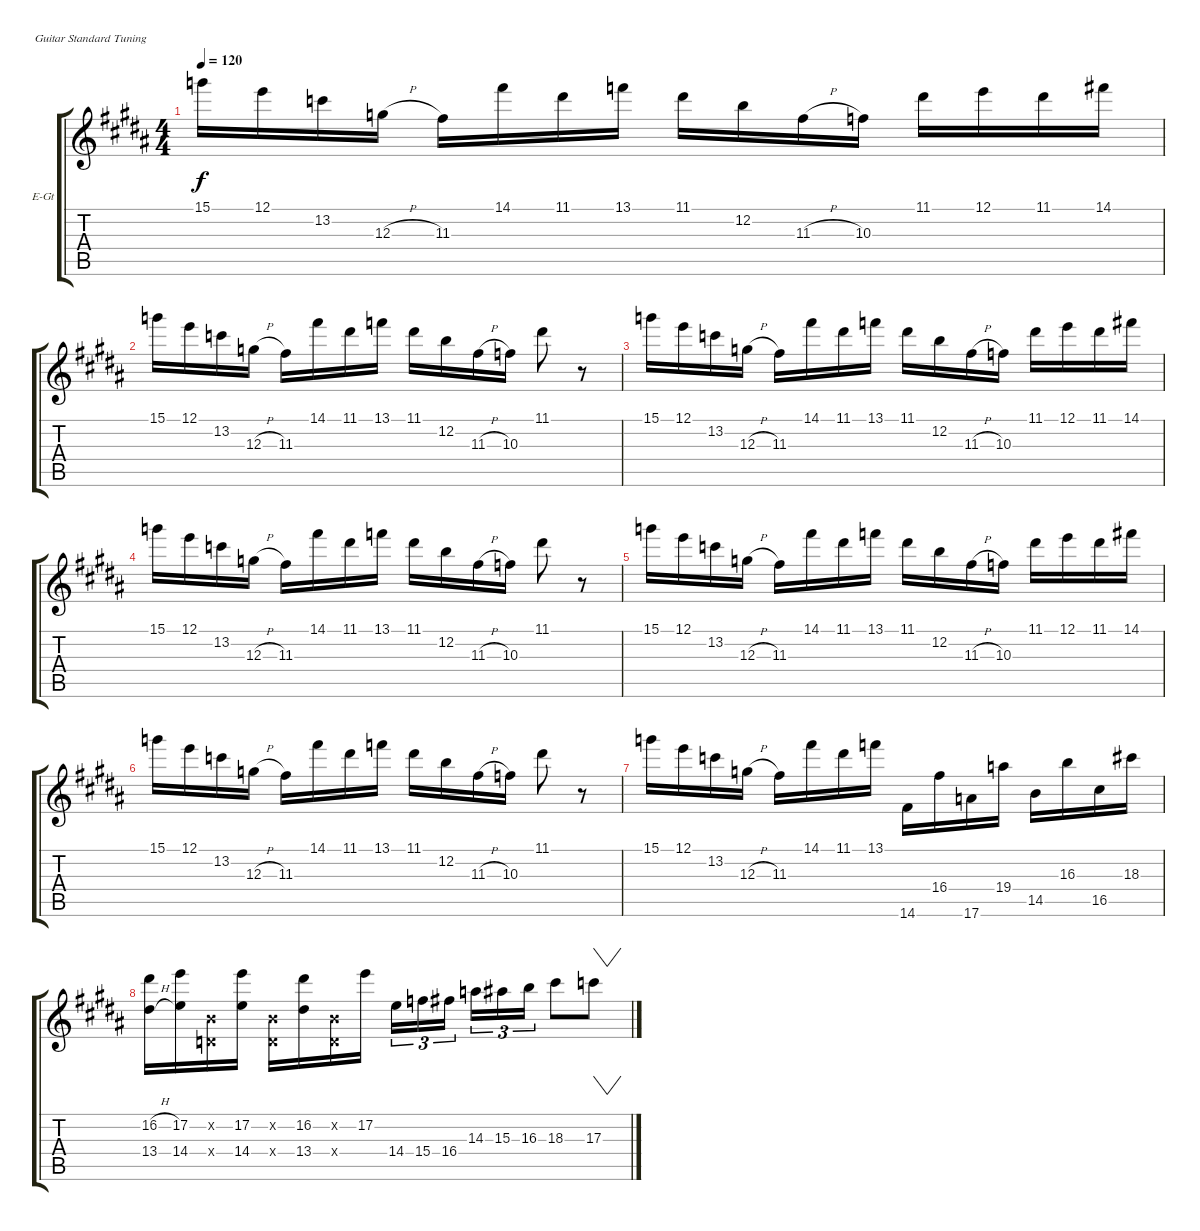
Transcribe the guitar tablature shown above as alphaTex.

\bracketExtendMode groupsimilarinstruments
\firstSystemTrackNameOrientation horizontal
\otherSystemsTrackNameOrientation horizontal
\track ("Nay Windhead" "E-Gt") {instrument overdrivenguitar}
\staff {score tabs}
\tuning (E4 B3 G3 D3 A2 E2)
\ts (4 4)
\tempo 120
\clef g2
\ks g#minor
15.1{acc forcenatural}.16{dy f} 12.1{acc forcenatural}.16 13.2{acc forcenatural}.16 12.3{h acc forcenatural}.16 11.3{acc #}.16 14.1{acc #}.16 11.1{acc #}.16 13.1{acc forcenatural}.16 11.1{acc #}.16 12.2{acc forcenatural}.16 11.3{h acc #}.16 10.3{acc forcenatural}.16 11.1{acc #}.16 12.1{acc forcenatural}.16 11.1{acc #}.16 14.1{acc #}.16 |
15.1{acc forcenatural}.16 12.1{acc forcenatural}.16 13.2{acc forcenatural}.16 12.3{h acc forcenatural}.16 11.3{acc #}.16 14.1{acc #}.16 11.1{acc #}.16 13.1{acc forcenatural}.16 11.1{acc #}.16 12.2{acc forcenatural}.16 11.3{h acc #}.16 10.3{acc forcenatural}.16 11.1{acc #}.8 r.8 |
15.1{acc forcenatural}.16 12.1{acc forcenatural}.16 13.2{acc forcenatural}.16 12.3{h acc forcenatural}.16 11.3{acc #}.16 14.1{acc #}.16 11.1{acc #}.16 13.1{acc forcenatural}.16 11.1{acc #}.16 12.2{acc forcenatural}.16 11.3{h acc #}.16 10.3{acc forcenatural}.16 11.1{acc #}.16 12.1{acc forcenatural}.16 11.1{acc #}.16 14.1{acc #}.16 |
15.1{acc forcenatural}.16 12.1{acc forcenatural}.16 13.2{acc forcenatural}.16 12.3{h acc forcenatural}.16 11.3{acc #}.16 14.1{acc #}.16 11.1{acc #}.16 13.1{acc forcenatural}.16 11.1{acc #}.16 12.2{acc forcenatural}.16 11.3{h acc #}.16 10.3{acc forcenatural}.16 11.1{acc #}.8 r.8 |
15.1{acc forcenatural}.16 12.1{acc forcenatural}.16 13.2{acc forcenatural}.16 12.3{h acc forcenatural}.16 11.3{acc #}.16 14.1{acc #}.16 11.1{acc #}.16 13.1{acc forcenatural}.16 11.1{acc #}.16 12.2{acc forcenatural}.16 11.3{h acc #}.16 10.3{acc forcenatural}.16 11.1{acc #}.16 12.1{acc forcenatural}.16 11.1{acc #}.16 14.1{acc #}.16 |
15.1{acc forcenatural}.16 12.1{acc forcenatural}.16 13.2{acc forcenatural}.16 12.3{h acc forcenatural}.16 11.3{acc #}.16 14.1{acc #}.16 11.1{acc #}.16 13.1{acc forcenatural}.16 11.1{acc #}.16 12.2{acc forcenatural}.16 11.3{h acc #}.16 10.3{acc forcenatural}.16 11.1{acc #}.8 r.8 |
15.1{acc forcenatural}.16 12.1{acc forcenatural}.16 13.2{acc forcenatural}.16 12.3{h acc forcenatural}.16 11.3{acc #}.16 14.1{acc #}.16 11.1{acc #}.16 13.1{acc forcenatural}.16 14.6{acc #}.16 16.4{acc #}.16 17.6{acc forcenatural}.16 19.4{acc forcenatural}.16 14.5{acc forcenatural}.16 16.3{acc forcenatural}.16 16.5{acc #}.16 18.3{acc #}.16 |
(16.2{h acc #} 13.4{h acc #}).16 (17.2{acc forcenatural} 14.4{acc forcenatural}).16 (0.2{x acc forcenatural} 0.4{x acc forcenatural}).16 (17.2{acc forcenatural} 14.4{acc forcenatural}).16 (0.2{x acc forcenatural} 0.4{x acc forcenatural}).16 (16.2{acc #} 13.4{acc #}).16 (0.2{x acc forcenatural} 0.4{x acc forcenatural}).16 17.2{acc forcenatural}.16 14.4{acc forcenatural}.16{tu (3 2)} 15.4{acc forcenatural}.16{tu (3 2)} 16.4{acc #}.16{tu (3 2)} 14.3{acc forcenatural}.16{tu (3 2)} 15.3{acc #}.16{tu (3 2)} 16.3{acc forcenatural}.16{tu (3 2)} 18.3{acc #}.8 17.3{acc forcenatural}.8{vw}
